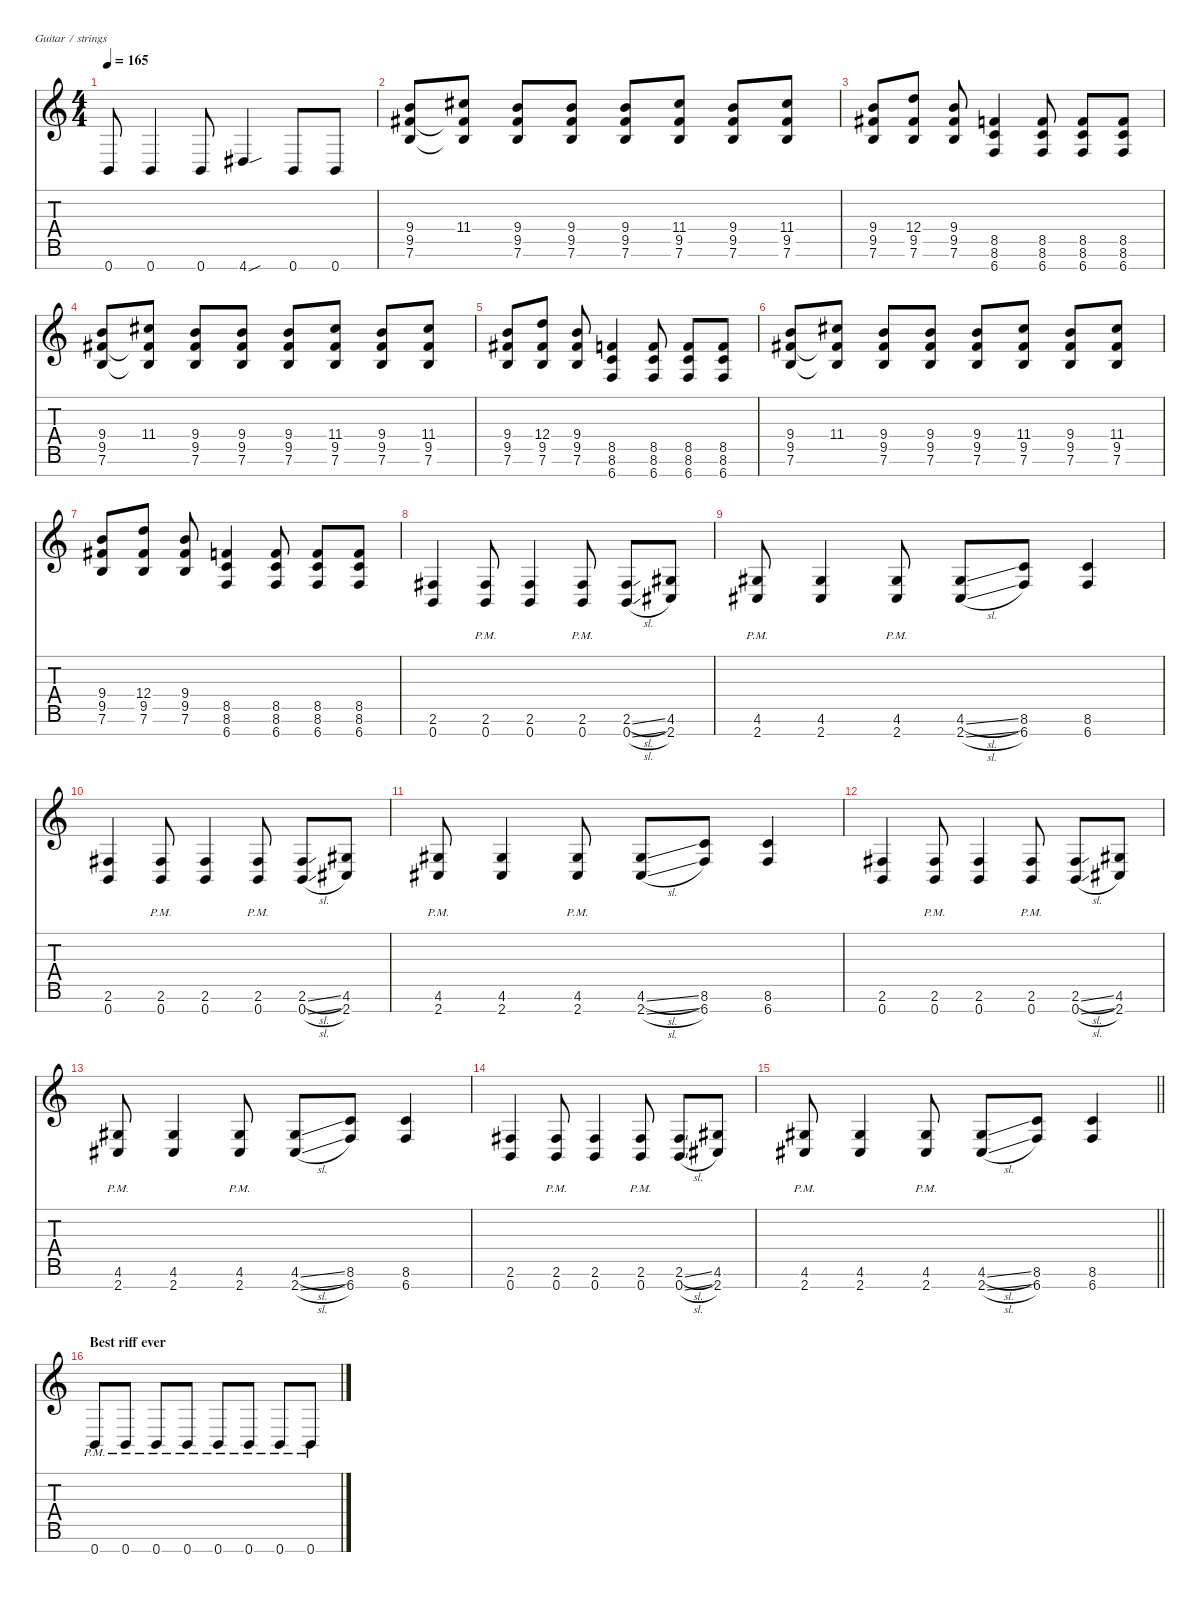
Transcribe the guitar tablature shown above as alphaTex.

\defaultSystemsLayout 4
\hideDynamics
\bracketExtendMode nobrackets
\singleTrackTrackNamePolicy hidden
\multiTrackTrackNamePolicy hidden
\firstSystemTrackNameMode fullname
\firstSystemTrackNameOrientation horizontal
\otherSystemsTrackNameOrientation horizontal
\track ("Guitar 1" "dist.guit.") {instrument distortionguitar}
\staff {score tabs}
\tuning (E4 B3 G3 D3 A2 E2 B1)
\ts (4 4)
\tempo 165
\clef g2
\ks c
0.7.8{dy f beam Up} 0.7.4{beam Up} 0.7.8{beam Up} 4.7{sou acc #}.4{beam Up} 0.7.8{beam Up} 0.7.8{beam Up} |
(9.4 9.5{acc #} 7.6).8{beam Up} (11.4{acc #} 9.5{t acc #} 7.6{t}).8{beam Up} (9.4 9.5{acc #} 7.6).8{beam Up} (9.4 9.5{acc #} 7.6).8{beam Up} (9.4 9.5{acc #} 7.6).8{beam Up} (11.4{acc #} 9.5{acc #} 7.6).8{beam Up} (9.4 9.5{acc #} 7.6).8{beam Up} (11.4{acc #} 9.5{acc #} 7.6).8{beam Up} |
(9.4 9.5{acc #} 7.6).8{beam Up} (12.4 9.5{acc #} 7.6).8{beam Up} (9.4 9.5{acc #} 7.6).8{beam Up} (8.5 8.6 6.7).4{beam Up} (8.5 8.6 6.7).8{beam Up} (8.5 8.6 6.7).8{beam Up} (8.5 8.6 6.7).8{beam Up} |
(9.4 9.5{acc #} 7.6).8{beam Up} (11.4{acc #} 9.5{t acc #} 7.6{t}).8{beam Up} (9.4 9.5{acc #} 7.6).8{beam Up} (9.4 9.5{acc #} 7.6).8{beam Up} (9.4 9.5{acc #} 7.6).8{beam Up} (11.4{acc #} 9.5{acc #} 7.6).8{beam Up} (9.4 9.5{acc #} 7.6).8{beam Up} (11.4{acc #} 9.5{acc #} 7.6).8{beam Up} |
(9.4 9.5{acc #} 7.6).8{beam Up} (12.4 9.5{acc #} 7.6).8{beam Up} (9.4 9.5{acc #} 7.6).8{beam Up} (8.5 8.6 6.7).4{beam Up} (8.5 8.6 6.7).8{beam Up} (8.5 8.6 6.7).8{beam Up} (8.5 8.6 6.7).8{beam Up} |
(9.4 9.5{acc #} 7.6).8{beam Up} (11.4{acc #} 9.5{t acc #} 7.6{t}).8{beam Up} (9.4 9.5{acc #} 7.6).8{beam Up} (9.4 9.5{acc #} 7.6).8{beam Up} (9.4 9.5{acc #} 7.6).8{beam Up} (11.4{acc #} 9.5{acc #} 7.6).8{beam Up} (9.4 9.5{acc #} 7.6).8{beam Up} (11.4{acc #} 9.5{acc #} 7.6).8{beam Up} |
(9.4 9.5{acc #} 7.6).8{beam Up} (12.4 9.5{acc #} 7.6).8{beam Up} (9.4 9.5{acc #} 7.6).8{beam Up} (8.5 8.6 6.7).4{beam Up} (8.5 8.6 6.7).8{beam Up} (8.5 8.6 6.7).8{beam Up} (8.5 8.6 6.7).8{beam Up} |
(2.6{acc #} 0.7).4{beam Up} (2.6{pm acc #} 0.7{pm}).8{beam Up} (2.6{acc #} 0.7).4{beam Up} (2.6{pm acc #} 0.7{pm}).8{beam Up} (2.6{sl acc #} 0.7{sl}).8{beam Up} (4.6{acc #} 2.7{acc #}).8{beam Up} |
(4.6{pm acc #} 2.7{pm acc #}).8{beam Up} (4.6{acc #} 2.7{acc #}).4{beam Up} (4.6{pm acc #} 2.7{pm acc #}).8{beam Up} (4.6{sl acc #} 2.7{sl acc #}).8{beam Up} (8.6 6.7).8{beam Up} (8.6 6.7).4{beam Up} |
(2.6{acc #} 0.7).4{beam Up} (2.6{pm acc #} 0.7{pm}).8{beam Up} (2.6{acc #} 0.7).4{beam Up} (2.6{pm acc #} 0.7{pm}).8{beam Up} (2.6{sl acc #} 0.7{sl}).8{beam Up} (4.6{acc #} 2.7{acc #}).8{beam Up} |
(4.6{pm acc #} 2.7{pm acc #}).8{beam Up} (4.6{acc #} 2.7{acc #}).4{beam Up} (4.6{pm acc #} 2.7{pm acc #}).8{beam Up} (4.6{sl acc #} 2.7{sl acc #}).8{beam Up} (8.6 6.7).8{beam Up} (8.6 6.7).4{beam Up} |
(2.6{acc #} 0.7).4{beam Up} (2.6{pm acc #} 0.7{pm}).8{beam Up} (2.6{acc #} 0.7).4{beam Up} (2.6{pm acc #} 0.7{pm}).8{beam Up} (2.6{sl acc #} 0.7{sl}).8{beam Up} (4.6{acc #} 2.7{acc #}).8{beam Up} |
(4.6{pm acc #} 2.7{pm acc #}).8{beam Up} (4.6{acc #} 2.7{acc #}).4{beam Up} (4.6{pm acc #} 2.7{pm acc #}).8{beam Up} (4.6{sl acc #} 2.7{sl acc #}).8{beam Up} (8.6 6.7).8{beam Up} (8.6 6.7).4{beam Up} |
(2.6{acc #} 0.7).4{beam Up} (2.6{pm acc #} 0.7{pm}).8{beam Up} (2.6{acc #} 0.7).4{beam Up} (2.6{pm acc #} 0.7{pm}).8{beam Up} (2.6{sl acc #} 0.7{sl}).8{beam Up} (4.6{acc #} 2.7{acc #}).8{beam Up} |
\barLineRight lightlight
(4.6{pm acc #} 2.7{pm acc #}).8{beam Up} (4.6{acc #} 2.7{acc #}).4{beam Up} (4.6{pm acc #} 2.7{pm acc #}).8{beam Up} (4.6{sl acc #} 2.7{sl acc #}).8{beam Up} (8.6 6.7).8{beam Up} (8.6 6.7).4{beam Up} |
\section ("" "Best riff ever")
0.7{pm}.8{beam Up} 0.7{pm}.8{beam Up} 0.7{pm}.8{beam Up} 0.7{pm}.8{beam Up} 0.7{pm}.8{beam Up} 0.7{pm}.8{beam Up} 0.7{pm}.8{beam Up} 0.7{pm}.8{beam Up}
